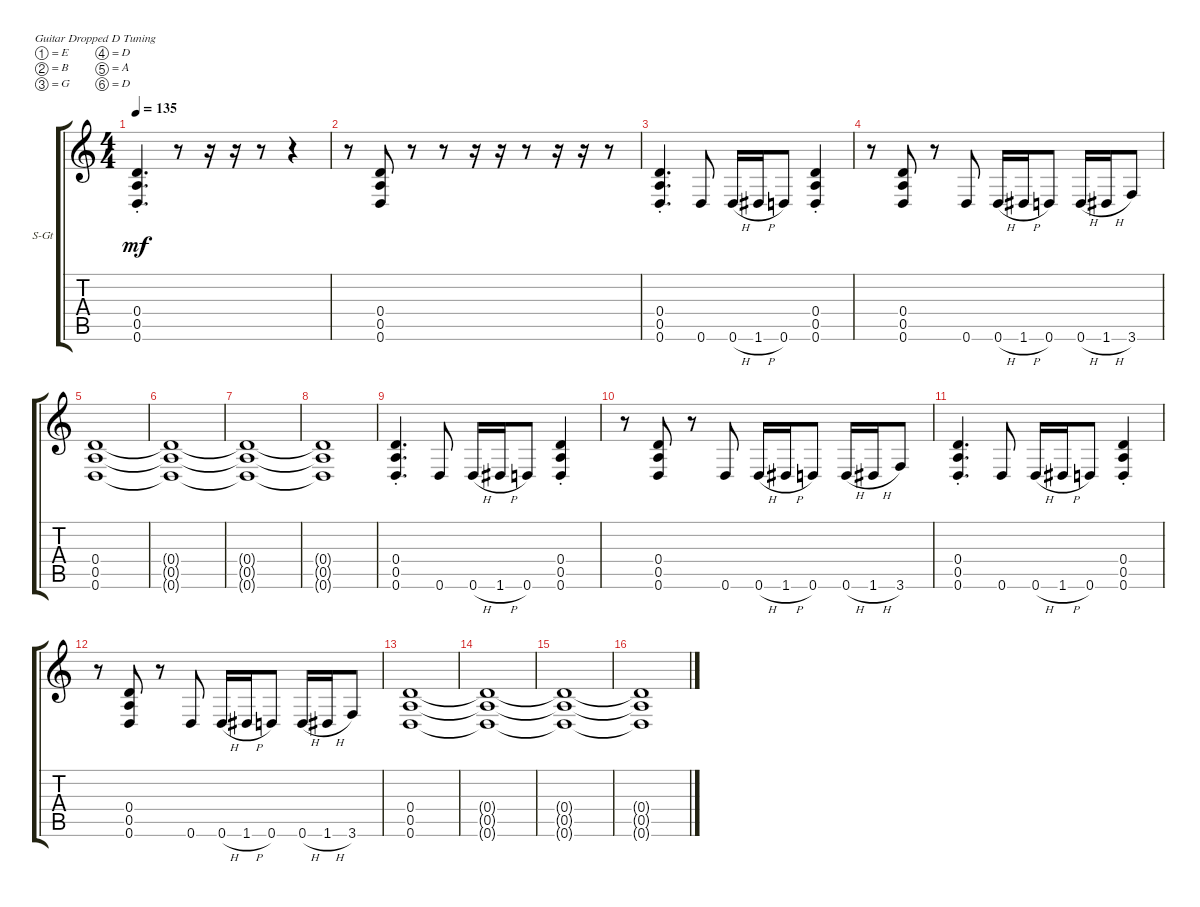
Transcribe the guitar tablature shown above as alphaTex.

\defaultSystemsLayout 4
\bracketExtendMode groupsimilarinstruments
\firstSystemTrackNameOrientation horizontal
\otherSystemsTrackNameOrientation horizontal
\track ("Rhythm-Guitar" "S-Gt") {instrument acousticguitarsteel}
\staff {score tabs}
\tuning (E4 B3 G3 D3 A2 D2)
\ts (4 4)
\tempo 135
\clef g2
\ks c
(0.6{st} 0.5{st} 0.4{st}).4{d dy mf instrument acousticguitarsteel} r.8 r.16 r.16 r.8 r.4 |
r.8 (0.6 0.5 0.4).8 r.8 r.8 r.16 r.16 r.8 r.16 r.16 r.8 |
(0.6{st} 0.5{st} 0.4{st}).4{d} 0.6.8 0.6{h}.16 1.6{h}.16 0.6.8 (0.6{st} 0.5{st} 0.4{st}).4 |
r.8 (0.6 0.5 0.4).8 r.8 0.6.8 0.6{h}.16 1.6{h}.16 0.6.8 0.6{h}.16 1.6{h}.16 3.6.8 |
(0.6 0.5 0.4).1 |
(0.4{t} 0.5{t} 0.6{t}).1 |
(0.4{t} 0.5{t} 0.6{t}).1 |
(0.4{t} 0.5{t} 0.6{t}).1 |
(0.6{st} 0.5{st} 0.4{st}).4{d} 0.6.8 0.6{h}.16 1.6{h}.16 0.6.8 (0.6{st} 0.5{st} 0.4{st}).4 |
r.8 (0.6 0.5 0.4).8 r.8 0.6.8 0.6{h}.16 1.6{h}.16 0.6.8 0.6{h}.16 1.6{h}.16 3.6.8 |
(0.6{st} 0.5{st} 0.4{st}).4{d} 0.6.8 0.6{h}.16 1.6{h}.16 0.6.8 (0.6{st} 0.5{st} 0.4{st}).4 |
r.8 (0.6 0.5 0.4).8 r.8 0.6.8 0.6{h}.16 1.6{h}.16 0.6.8 0.6{h}.16 1.6{h}.16 3.6.8 |
(0.6 0.5 0.4).1 |
(0.4{t} 0.5{t} 0.6{t}).1 |
(0.4{t} 0.5{t} 0.6{t}).1 |
(0.4{t} 0.5{t} 0.6{t}).1
